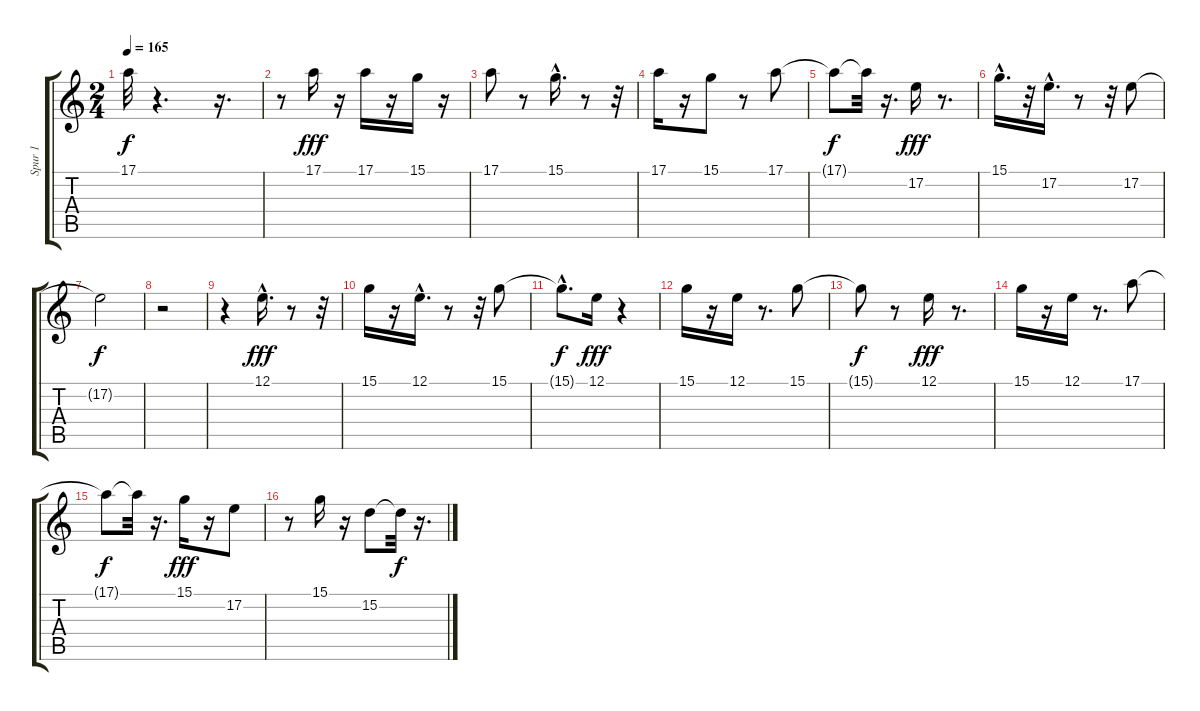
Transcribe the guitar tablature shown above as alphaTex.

\track ("Spur 1" "Spur 1") {instrument piccolo}
\staff {score tabs}
\tuning (E4 B3 G3 D3 A2 E2) {hide}
\ts (2 4)
\tempo 165
\clef g2
\ks c
17.1{t}.32{dy f} r.4{d} r.16{d} |
r.8 17.1.16{dy fff} r.16 17.1.16 r.16 15.1.16 r.16 |
17.1.8 r.8 15.1{hac}.16{d} r.8 r.32 |
17.1.16 r.16 15.1.8 r.8 17.1.8 |
17.1{t}.8{dy f} 17.1{t}.32 r.16{d} 17.2.16{dy fff} r.8{d} |
15.1{hac}.16{d} r.32 17.2{hac}.16{d} r.8 r.32 17.2.8 |
17.2{t}.2{dy f} |
r.2 |
r.4 12.1{hac}.16{d dy fff} r.8 r.32 |
15.1.16 r.16 12.1{hac}.16{d} r.8 r.32 15.1.8 |
15.1{hac t}.8{d dy f} 12.1.16{dy fff} r.4 |
15.1.16 r.16 12.1.16 r.8{d} 15.1.8 |
15.1{t}.8{dy f} r.8 12.1.16{dy fff} r.8{d} |
15.1.16 r.16 12.1.16 r.8{d} 17.1.8 |
17.1{t}.8{dy f} 17.1{t}.32 r.16{d} 15.1.16{dy fff} r.16 17.2.8 |
r.8 15.1.16 r.16 15.2.8 15.2{t}.32{dy f} r.16{d}
